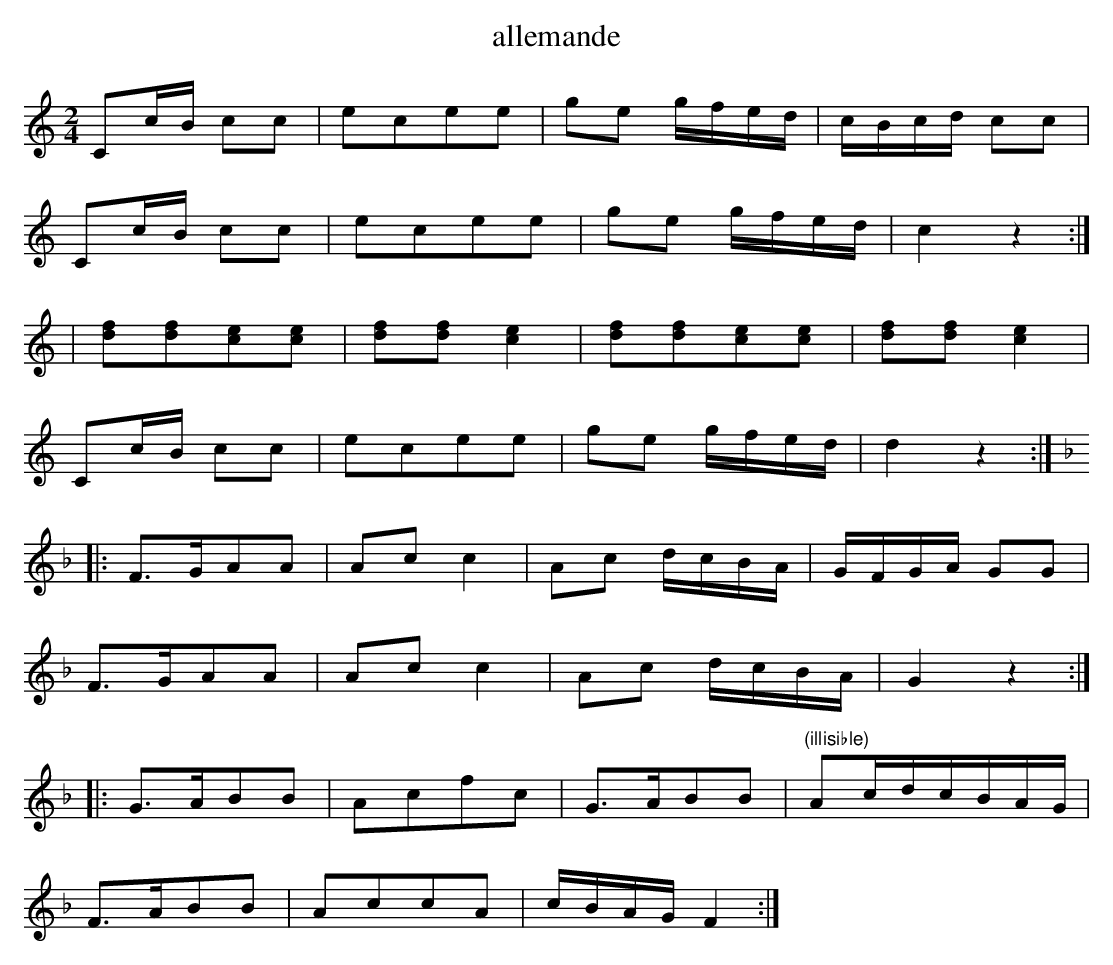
X:1
T:allemande
K:Cmaj
M:2/4
L:1/8
Cc/2B/2 cc|ecee|ge g/2f/2e/2d/2|c/2B/2c/2d/2 cc|
Cc/2B/2 cc|ecee|ge g/2f/2e/2d/2|c2 z2:|
|[df][df][ce][ce]|[df][df][ce]2|[df][df][ce][ce]|[df][df][ce]2|
Cc/2B/2 cc| ecee|ge g/2f/2e/2d/2|d2 z2:|
K:Fmaj
|:F>GAA|Ac c2|Ac d/2c/2B/2A/2|G/2F/2G/2A/2 GG|
F>GAA|Ac c2|Ac d/2c/2B/2A/2|G2 z2:|
|:G>ABB|Acfc|G>ABB|"(illisible)"Ac/2d/2c/2B/2A/2G/2|
F>ABB|AccA|c/2B/2A/2G/2 F2:|]
